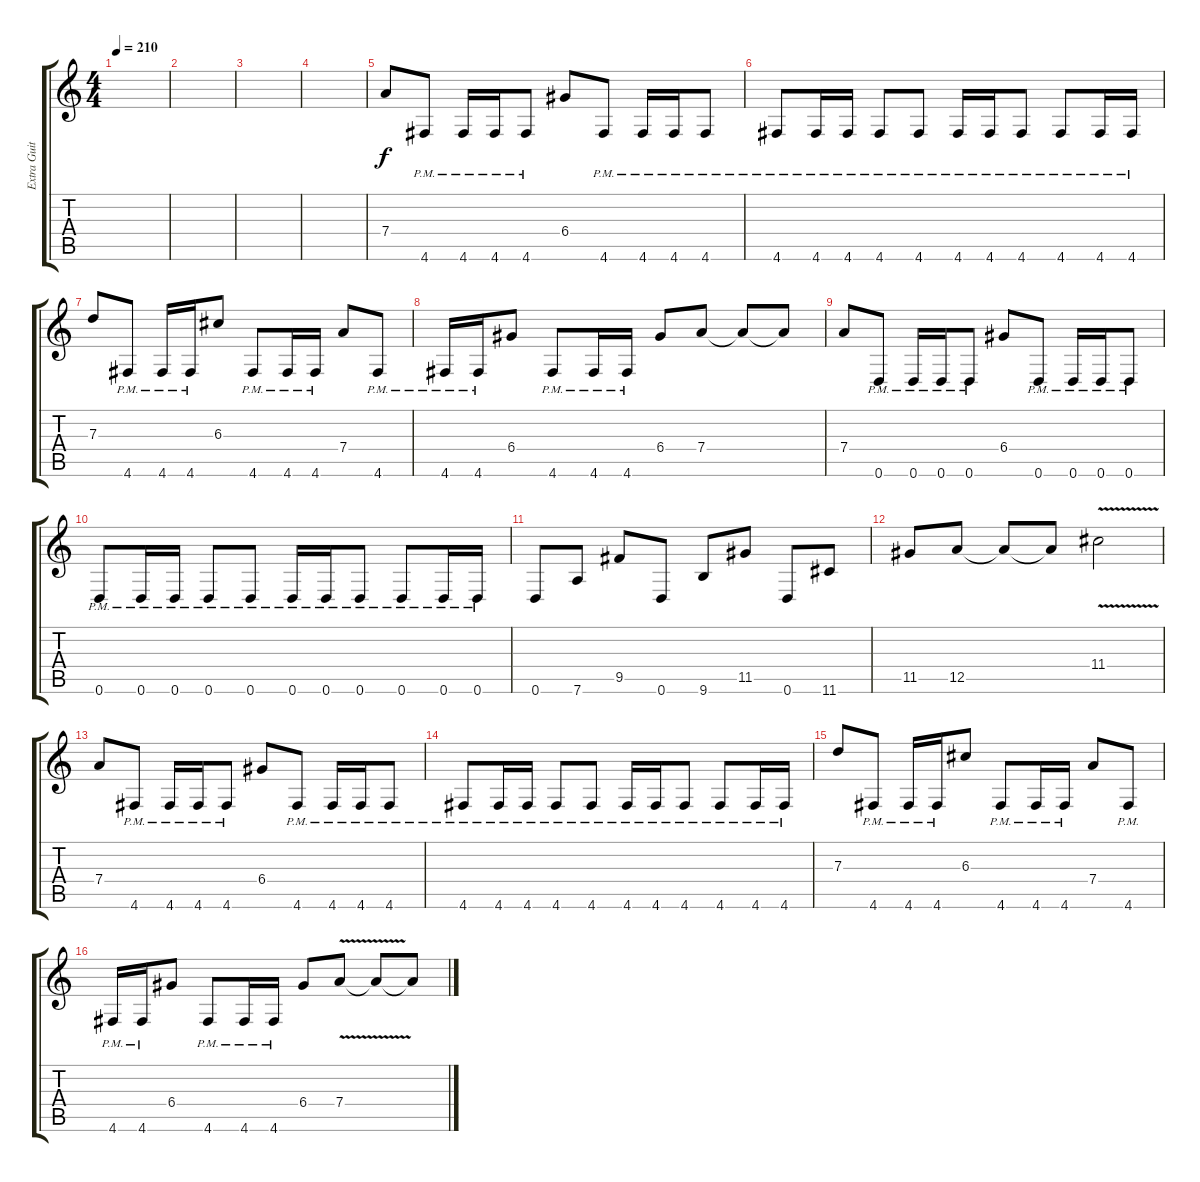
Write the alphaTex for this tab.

\track ("Extra Guitar" "Extra Guit") {instrument distortionguitar}
\staff {score tabs}
\tuning (E4 B3 G3 D3 A2 D2) {hide}
\ts (4 4)
\tempo 210
\clef g2
\ks c
|
|
|
|
7.4.8 4.6{pm}.8 4.6{pm}.16 4.6{pm}.16 4.6{pm}.8 6.4.8 4.6{pm}.8 4.6{pm}.16 4.6{pm}.16 4.6{pm}.8 |
4.6{pm}.8 4.6{pm}.16 4.6{pm}.16 4.6{pm}.8 4.6{pm}.8 4.6{pm}.16 4.6{pm}.16 4.6{pm}.8 4.6{pm}.8 4.6{pm}.16 4.6{pm}.16 |
7.3.8 4.6{pm}.8 4.6{pm}.16 4.6{pm}.16 6.3.8 4.6{pm}.8 4.6{pm}.16 4.6{pm}.16 7.4.8 4.6{pm}.8 |
4.6{pm}.16 4.6{pm}.16 6.4.8 4.6{pm}.8 4.6{pm}.16 4.6{pm}.16 6.4.8 7.4.8 7.4{t}.8 7.4{t}.8 |
7.4.8 0.6{pm}.8 0.6{pm}.16 0.6{pm}.16 0.6{pm}.8 6.4.8 0.6{pm}.8 0.6{pm}.16 0.6{pm}.16 0.6{pm}.8 |
0.6{pm}.8 0.6{pm}.16 0.6{pm}.16 0.6{pm}.8 0.6{pm}.8 0.6{pm}.16 0.6{pm}.16 0.6{pm}.8 0.6{pm}.8 0.6{pm}.16 0.6{pm}.16 |
0.6.8 7.6.8 9.5.8 0.6.8 9.6.8 11.5.8 0.6.8 11.6.8 |
11.5.8 12.5.8 12.5{t}.8 12.5{t}.8 11.4{v}.2 |
7.4.8 4.6{pm}.8 4.6{pm}.16 4.6{pm}.16 4.6{pm}.8 6.4.8 4.6{pm}.8 4.6{pm}.16 4.6{pm}.16 4.6{pm}.8 |
4.6{pm}.8 4.6{pm}.16 4.6{pm}.16 4.6{pm}.8 4.6{pm}.8 4.6{pm}.16 4.6{pm}.16 4.6{pm}.8 4.6{pm}.8 4.6{pm}.16 4.6{pm}.16 |
7.3.8 4.6{pm}.8 4.6{pm}.16 4.6{pm}.16 6.3.8 4.6{pm}.8 4.6{pm}.16 4.6{pm}.16 7.4.8 4.6{pm}.8 |
4.6{pm}.16 4.6{pm}.16 6.4.8 4.6{pm}.8 4.6{pm}.16 4.6{pm}.16 6.4.8 7.4{v}.8 7.4{t}.8 7.4{t}.8
